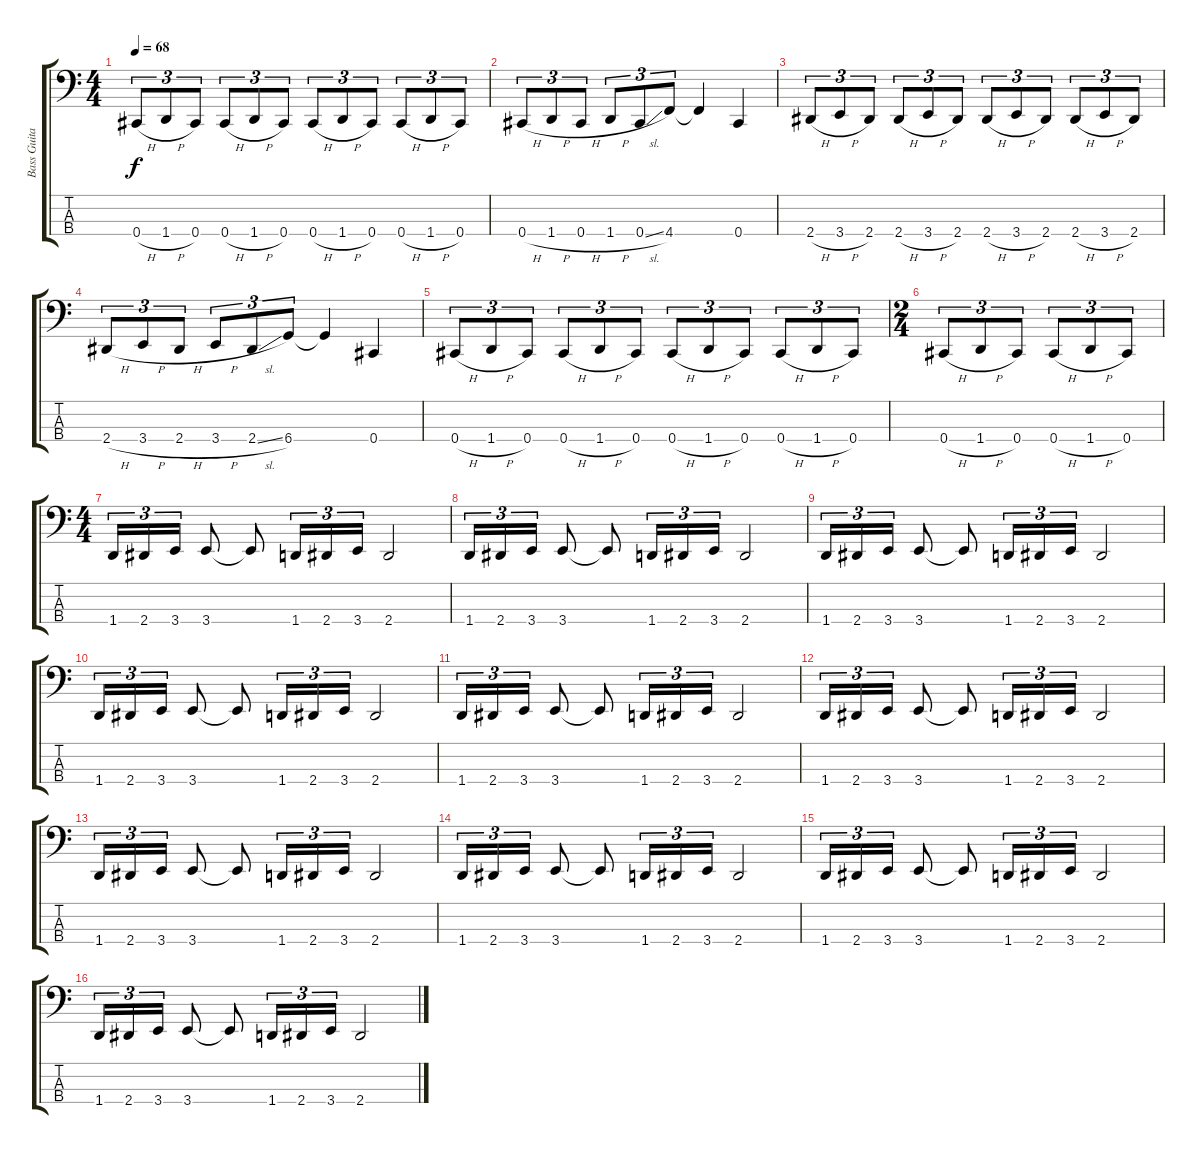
\track ("Bass Guitar" "Bass Guita") {instrument electricbassfinger}
\staff {score tabs}
\tuning (E2 B1 Gb1 Db1) {hide}
\ts (4 4)
\tempo 68
\clef f4
\ks c
0.4{h}.8{tu (3 2) dy f} 1.4{h}.8{tu (3 2)} 0.4.8{tu (3 2)} 0.4{h}.8{tu (3 2)} 1.4{h}.8{tu (3 2)} 0.4.8{tu (3 2)} 0.4{h}.8{tu (3 2)} 1.4{h}.8{tu (3 2)} 0.4.8{tu (3 2)} 0.4{h}.8{tu (3 2)} 1.4{h}.8{tu (3 2)} 0.4.8{tu (3 2)} |
0.4{h}.8{tu (3 2)} 1.4{h}.8{tu (3 2)} 0.4{h}.8{tu (3 2)} 1.4{h}.8{tu (3 2)} 0.4{sl}.8{tu (3 2)} 4.4.8{tu (3 2)} 4.4{t}.4 0.4.4 |
2.4{h}.8{tu (3 2)} 3.4{h}.8{tu (3 2)} 2.4.8{tu (3 2)} 2.4{h}.8{tu (3 2)} 3.4{h}.8{tu (3 2)} 2.4.8{tu (3 2)} 2.4{h}.8{tu (3 2)} 3.4{h}.8{tu (3 2)} 2.4.8{tu (3 2)} 2.4{h}.8{tu (3 2)} 3.4{h}.8{tu (3 2)} 2.4.8{tu (3 2)} |
2.4{h}.8{tu (3 2)} 3.4{h}.8{tu (3 2)} 2.4{h}.8{tu (3 2)} 3.4{h}.8{tu (3 2)} 2.4{sl}.8{tu (3 2)} 6.4.8{tu (3 2)} 6.4{t}.4 0.4.4 |
0.4{h}.8{tu (3 2)} 1.4{h}.8{tu (3 2)} 0.4.8{tu (3 2)} 0.4{h}.8{tu (3 2)} 1.4{h}.8{tu (3 2)} 0.4.8{tu (3 2)} 0.4{h}.8{tu (3 2)} 1.4{h}.8{tu (3 2)} 0.4.8{tu (3 2)} 0.4{h}.8{tu (3 2)} 1.4{h}.8{tu (3 2)} 0.4.8{tu (3 2)} |
\ts (2 4)
0.4{h}.8{tu (3 2)} 1.4{h}.8{tu (3 2)} 0.4.8{tu (3 2)} 0.4{h}.8{tu (3 2)} 1.4{h}.8{tu (3 2)} 0.4.8{tu (3 2)} |
\ts (4 4)
1.4.16{tu (3 2)} 2.4.16{tu (3 2)} 3.4.16{tu (3 2)} 3.4.8 3.4{t}.8 1.4.16{tu (3 2)} 2.4.16{tu (3 2)} 3.4.16{tu (3 2)} 2.4.2 |
1.4.16{tu (3 2)} 2.4.16{tu (3 2)} 3.4.16{tu (3 2)} 3.4.8 3.4{t}.8 1.4.16{tu (3 2)} 2.4.16{tu (3 2)} 3.4.16{tu (3 2)} 2.4.2 |
1.4.16{tu (3 2)} 2.4.16{tu (3 2)} 3.4.16{tu (3 2)} 3.4.8 3.4{t}.8 1.4.16{tu (3 2)} 2.4.16{tu (3 2)} 3.4.16{tu (3 2)} 2.4.2 |
1.4.16{tu (3 2)} 2.4.16{tu (3 2)} 3.4.16{tu (3 2)} 3.4.8 3.4{t}.8 1.4.16{tu (3 2)} 2.4.16{tu (3 2)} 3.4.16{tu (3 2)} 2.4.2 |
1.4.16{tu (3 2)} 2.4.16{tu (3 2)} 3.4.16{tu (3 2)} 3.4.8 3.4{t}.8 1.4.16{tu (3 2)} 2.4.16{tu (3 2)} 3.4.16{tu (3 2)} 2.4.2 |
1.4.16{tu (3 2)} 2.4.16{tu (3 2)} 3.4.16{tu (3 2)} 3.4.8 3.4{t}.8 1.4.16{tu (3 2)} 2.4.16{tu (3 2)} 3.4.16{tu (3 2)} 2.4.2 |
1.4.16{tu (3 2)} 2.4.16{tu (3 2)} 3.4.16{tu (3 2)} 3.4.8 3.4{t}.8 1.4.16{tu (3 2)} 2.4.16{tu (3 2)} 3.4.16{tu (3 2)} 2.4.2 |
1.4.16{tu (3 2)} 2.4.16{tu (3 2)} 3.4.16{tu (3 2)} 3.4.8 3.4{t}.8 1.4.16{tu (3 2)} 2.4.16{tu (3 2)} 3.4.16{tu (3 2)} 2.4.2 |
1.4.16{tu (3 2)} 2.4.16{tu (3 2)} 3.4.16{tu (3 2)} 3.4.8 3.4{t}.8 1.4.16{tu (3 2)} 2.4.16{tu (3 2)} 3.4.16{tu (3 2)} 2.4.2 |
1.4.16{tu (3 2)} 2.4.16{tu (3 2)} 3.4.16{tu (3 2)} 3.4.8 3.4{t}.8 1.4.16{tu (3 2)} 2.4.16{tu (3 2)} 3.4.16{tu (3 2)} 2.4.2
